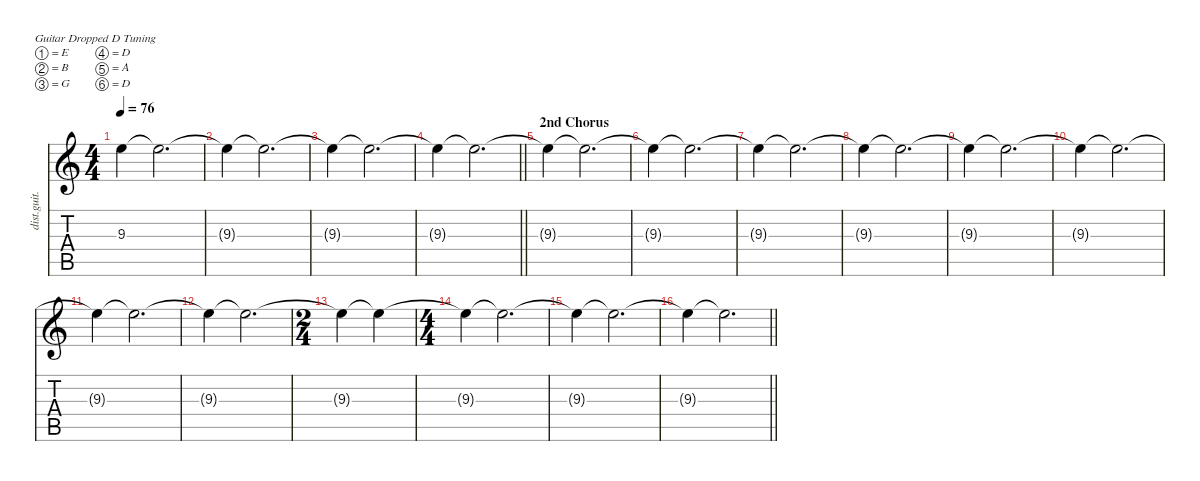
\defaultSystemsLayout 4
\hideDynamics
\bracketExtendMode nobrackets
\otherSystemsTrackNameOrientation horizontal
\track ("Guitar 5" "dist.guit.") {instrument distortionguitar}
\staff {score tabs}
\tuning (E4 B3 G3 D3 A2 D2)
\ts (4 4)
\tempo 76
\clef g2
\ks c
9.3{t}.4{dy mf beam Down} 9.3{t}.2{d beam Down} |
9.3{t}.4{beam Down} 9.3{t}.2{d beam Down} |
9.3{t}.4{beam Down} 9.3{t}.2{d beam Down} |
\barLineRight lightlight
9.3{t}.4{beam Down} 9.3{t}.2{d beam Down} |
\section ("" "2nd Chorus")
9.3{t}.4{beam Down} 9.3{t}.2{d beam Down} |
9.3{t}.4{beam Down} 9.3{t}.2{d beam Down} |
9.3{t}.4{beam Down} 9.3{t}.2{d beam Down} |
9.3{t}.4{beam Down} 9.3{t}.2{d beam Down} |
9.3{t}.4{beam Down} 9.3{t}.2{d beam Down} |
9.3{t}.4{beam Down} 9.3{t}.2{d beam Down} |
9.3{t}.4{beam Down} 9.3{t}.2{d beam Down} |
9.3{t}.4{beam Down} 9.3{t}.2{d beam Down} |
\ts (2 4)
\beaming (8 2 2)
9.3{t}.4{beam Down} 9.3{t}.4{beam Down} |
\ts (4 4)
\beaming (8 2 2 2 2)
9.3{t}.4{beam Down} 9.3{t}.2{d beam Down} |
9.3{t}.4{beam Down} 9.3{t}.2{d beam Down} |
\barLineRight lightlight
9.3{t}.4{beam Down} 9.3{t}.2{d beam Down}
